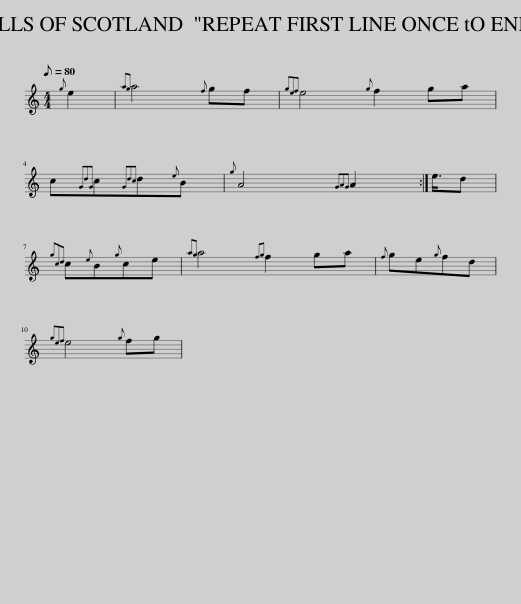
X:1
L:1/8
Q:1/8=80
M:4/4
I:linebreak $
K:C
V:1 treble
V:1
{g} e2 |{ag} a4{f} gf |{gef} e4{g} f2 ga |$ c{GdG}c{Gdc}d{e}B |{g} A4{GAG} A2 :| %5
 e3/4d |${gcd} c{e}B{g}ce |{ag} a4{fg} f2 ga |{f} ge{g}fd |${gef} e4{g} fg | %10
